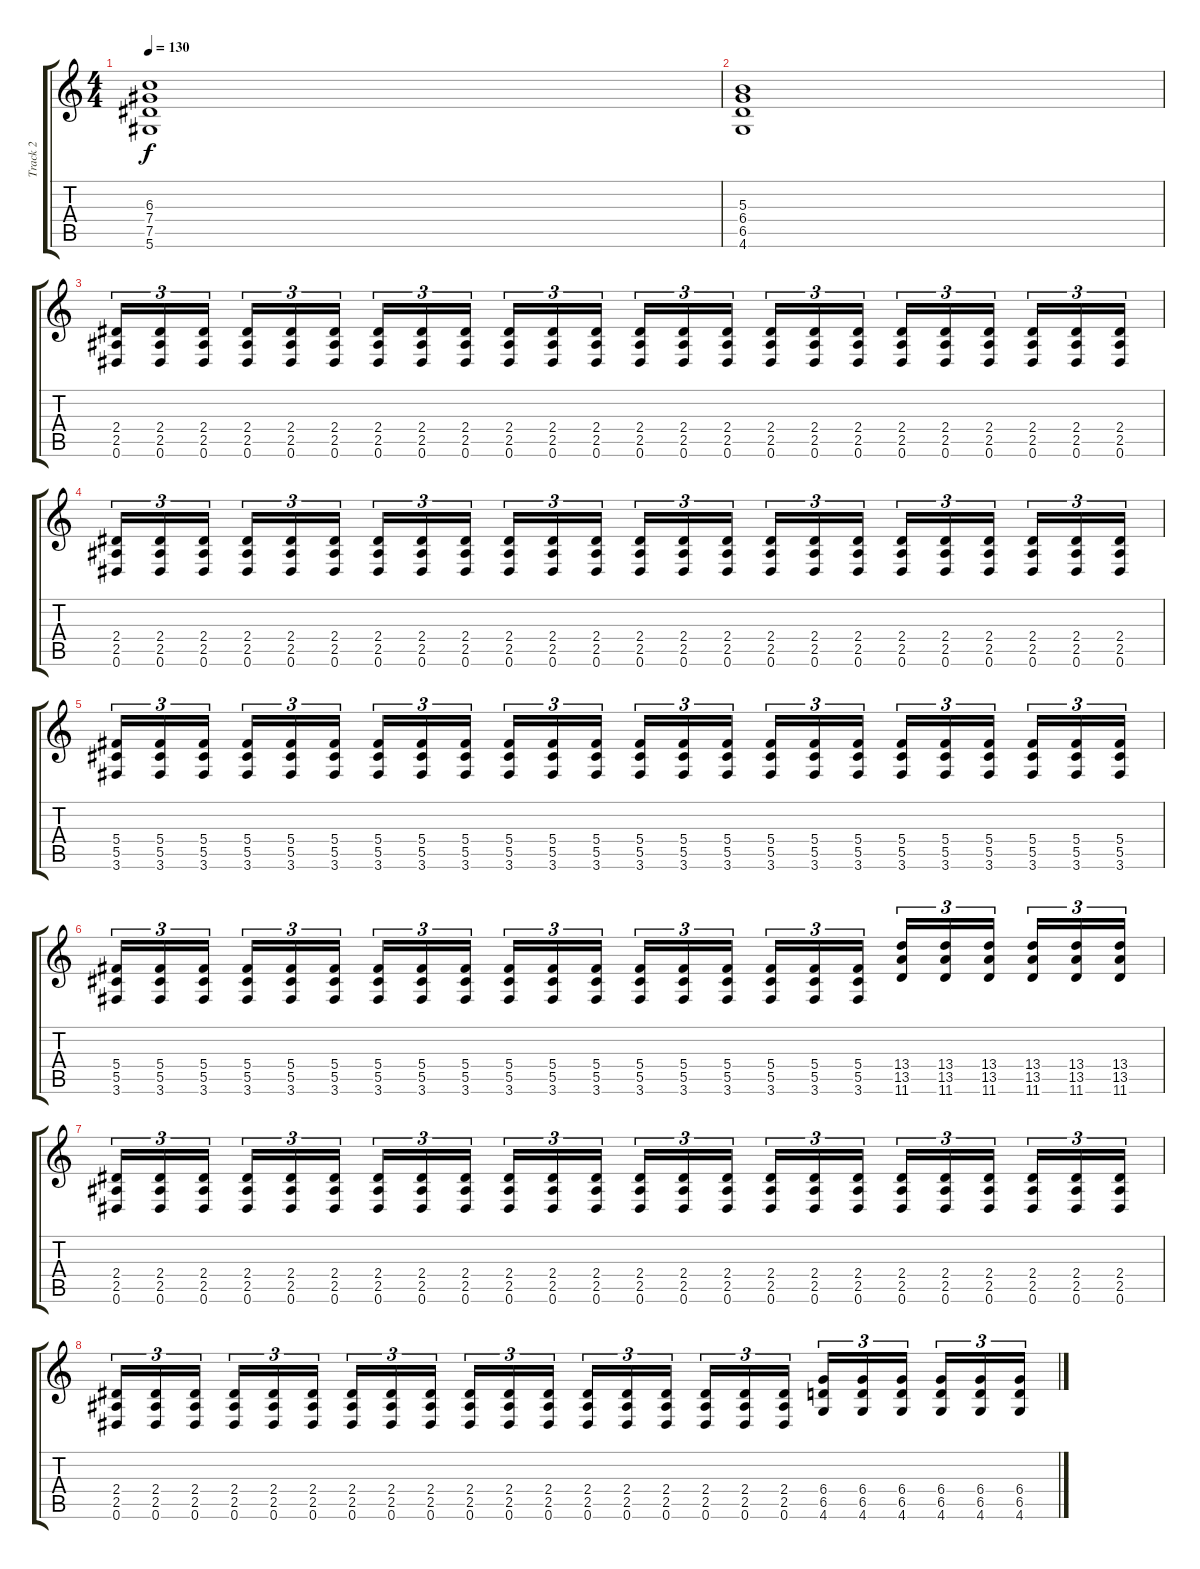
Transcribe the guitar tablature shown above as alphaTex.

\track ("Track 2" "Track 2") {instrument distortionguitar}
\staff {score tabs}
\tuning (Eb4 Bb3 Gb3 Db3 Ab2 Eb2) {hide}
\ts (4 4)
\tempo 130
\clef g2
\ks c
(6.3 7.4 7.5 5.6).1{dy f} |
(5.3 6.4 6.5 4.6).1 |
(2.4 2.5 0.6).16{tu (3 2)} (2.4 2.5 0.6).16{tu (3 2)} (2.4 2.5 0.6).16{tu (3 2)} (2.4 2.5 0.6).16{tu (3 2)} (2.4 2.5 0.6).16{tu (3 2)} (2.4 2.5 0.6).16{tu (3 2)} (2.4 2.5 0.6).16{tu (3 2)} (2.4 2.5 0.6).16{tu (3 2)} (2.4 2.5 0.6).16{tu (3 2)} (2.4 2.5 0.6).16{tu (3 2)} (2.4 2.5 0.6).16{tu (3 2)} (2.4 2.5 0.6).16{tu (3 2)} (2.4 2.5 0.6).16{tu (3 2)} (2.4 2.5 0.6).16{tu (3 2)} (2.4 2.5 0.6).16{tu (3 2)} (2.4 2.5 0.6).16{tu (3 2)} (2.4 2.5 0.6).16{tu (3 2)} (2.4 2.5 0.6).16{tu (3 2)} (2.4 2.5 0.6).16{tu (3 2)} (2.4 2.5 0.6).16{tu (3 2)} (2.4 2.5 0.6).16{tu (3 2)} (2.4 2.5 0.6).16{tu (3 2)} (2.4 2.5 0.6).16{tu (3 2)} (2.4 2.5 0.6).16{tu (3 2)} |
(2.4 2.5 0.6).16{tu (3 2)} (2.4 2.5 0.6).16{tu (3 2)} (2.4 2.5 0.6).16{tu (3 2)} (2.4 2.5 0.6).16{tu (3 2)} (2.4 2.5 0.6).16{tu (3 2)} (2.4 2.5 0.6).16{tu (3 2)} (2.4 2.5 0.6).16{tu (3 2)} (2.4 2.5 0.6).16{tu (3 2)} (2.4 2.5 0.6).16{tu (3 2)} (2.4 2.5 0.6).16{tu (3 2)} (2.4 2.5 0.6).16{tu (3 2)} (2.4 2.5 0.6).16{tu (3 2)} (2.4 2.5 0.6).16{tu (3 2)} (2.4 2.5 0.6).16{tu (3 2)} (2.4 2.5 0.6).16{tu (3 2)} (2.4 2.5 0.6).16{tu (3 2)} (2.4 2.5 0.6).16{tu (3 2)} (2.4 2.5 0.6).16{tu (3 2)} (2.4 2.5 0.6).16{tu (3 2)} (2.4 2.5 0.6).16{tu (3 2)} (2.4 2.5 0.6).16{tu (3 2)} (2.4 2.5 0.6).16{tu (3 2)} (2.4 2.5 0.6).16{tu (3 2)} (2.4 2.5 0.6).16{tu (3 2)} |
(5.4 5.5 3.6).16{tu (3 2)} (5.4 5.5 3.6).16{tu (3 2)} (5.4 5.5 3.6).16{tu (3 2)} (5.4 5.5 3.6).16{tu (3 2)} (5.4 5.5 3.6).16{tu (3 2)} (5.4 5.5 3.6).16{tu (3 2)} (5.4 5.5 3.6).16{tu (3 2)} (5.4 5.5 3.6).16{tu (3 2)} (5.4 5.5 3.6).16{tu (3 2)} (5.4 5.5 3.6).16{tu (3 2)} (5.4 5.5 3.6).16{tu (3 2)} (5.4 5.5 3.6).16{tu (3 2)} (5.4 5.5 3.6).16{tu (3 2)} (5.4 5.5 3.6).16{tu (3 2)} (5.4 5.5 3.6).16{tu (3 2)} (5.4 5.5 3.6).16{tu (3 2)} (5.4 5.5 3.6).16{tu (3 2)} (5.4 5.5 3.6).16{tu (3 2)} (5.4 5.5 3.6).16{tu (3 2)} (5.4 5.5 3.6).16{tu (3 2)} (5.4 5.5 3.6).16{tu (3 2)} (5.4 5.5 3.6).16{tu (3 2)} (5.4 5.5 3.6).16{tu (3 2)} (5.4 5.5 3.6).16{tu (3 2)} |
(5.4 5.5 3.6).16{tu (3 2)} (5.4 5.5 3.6).16{tu (3 2)} (5.4 5.5 3.6).16{tu (3 2)} (5.4 5.5 3.6).16{tu (3 2)} (5.4 5.5 3.6).16{tu (3 2)} (5.4 5.5 3.6).16{tu (3 2)} (5.4 5.5 3.6).16{tu (3 2)} (5.4 5.5 3.6).16{tu (3 2)} (5.4 5.5 3.6).16{tu (3 2)} (5.4 5.5 3.6).16{tu (3 2)} (5.4 5.5 3.6).16{tu (3 2)} (5.4 5.5 3.6).16{tu (3 2)} (5.4 5.5 3.6).16{tu (3 2)} (5.4 5.5 3.6).16{tu (3 2)} (5.4 5.5 3.6).16{tu (3 2)} (5.4 5.5 3.6).16{tu (3 2)} (5.4 5.5 3.6).16{tu (3 2)} (5.4 5.5 3.6).16{tu (3 2)} (13.4 13.5 11.6).16{tu (3 2)} (13.4 13.5 11.6).16{tu (3 2)} (13.4 13.5 11.6).16{tu (3 2)} (13.4 13.5 11.6).16{tu (3 2)} (13.4 13.5 11.6).16{tu (3 2)} (13.4 13.5 11.6).16{tu (3 2)} |
(2.4 2.5 0.6).16{tu (3 2)} (2.4 2.5 0.6).16{tu (3 2)} (2.4 2.5 0.6).16{tu (3 2)} (2.4 2.5 0.6).16{tu (3 2)} (2.4 2.5 0.6).16{tu (3 2)} (2.4 2.5 0.6).16{tu (3 2)} (2.4 2.5 0.6).16{tu (3 2)} (2.4 2.5 0.6).16{tu (3 2)} (2.4 2.5 0.6).16{tu (3 2)} (2.4 2.5 0.6).16{tu (3 2)} (2.4 2.5 0.6).16{tu (3 2)} (2.4 2.5 0.6).16{tu (3 2)} (2.4 2.5 0.6).16{tu (3 2)} (2.4 2.5 0.6).16{tu (3 2)} (2.4 2.5 0.6).16{tu (3 2)} (2.4 2.5 0.6).16{tu (3 2)} (2.4 2.5 0.6).16{tu (3 2)} (2.4 2.5 0.6).16{tu (3 2)} (2.4 2.5 0.6).16{tu (3 2)} (2.4 2.5 0.6).16{tu (3 2)} (2.4 2.5 0.6).16{tu (3 2)} (2.4 2.5 0.6).16{tu (3 2)} (2.4 2.5 0.6).16{tu (3 2)} (2.4 2.5 0.6).16{tu (3 2)} |
(2.4 2.5 0.6).16{tu (3 2)} (2.4 2.5 0.6).16{tu (3 2)} (2.4 2.5 0.6).16{tu (3 2)} (2.4 2.5 0.6).16{tu (3 2)} (2.4 2.5 0.6).16{tu (3 2)} (2.4 2.5 0.6).16{tu (3 2)} (2.4 2.5 0.6).16{tu (3 2)} (2.4 2.5 0.6).16{tu (3 2)} (2.4 2.5 0.6).16{tu (3 2)} (2.4 2.5 0.6).16{tu (3 2)} (2.4 2.5 0.6).16{tu (3 2)} (2.4 2.5 0.6).16{tu (3 2)} (2.4 2.5 0.6).16{tu (3 2)} (2.4 2.5 0.6).16{tu (3 2)} (2.4 2.5 0.6).16{tu (3 2)} (2.4 2.5 0.6).16{tu (3 2)} (2.4 2.5 0.6).16{tu (3 2)} (2.4 2.5 0.6).16{tu (3 2)} (6.4 6.5 4.6).16{tu (3 2)} (6.4 6.5 4.6).16{tu (3 2)} (6.4 6.5 4.6).16{tu (3 2)} (6.4 6.5 4.6).16{tu (3 2)} (6.4 6.5 4.6).16{tu (3 2)} (6.4 6.5 4.6).16{tu (3 2)}
